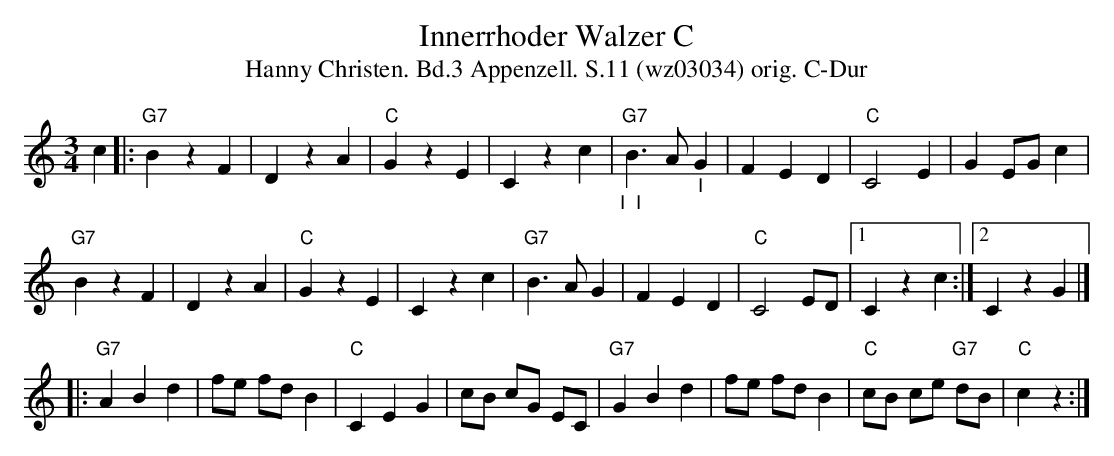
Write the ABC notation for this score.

X:1
T:Innerrhoder Walzer C
T:Hanny Christen. Bd.3 Appenzell. S.11 (wz03034) orig. C-Dur
M:3/4
L:1/4
K:C
c |: "G7"B z F | D z A | "C"G z E | C z c | "G7""_I  I "B>A "_I"G | FED | "C"C2 E | G E/G/ c |
"G7"B z F | DzA | "C"GzE | Czc | "G7"B>A G | FED | "C"C2 E/D/ |1 C z c :|2 C z G |]
|: "G7"ABd | f/e/ f/d/ B | "C"CEG | c/B/ c/G/ E/C/ | "G7"GBd | f/e/ f/d/ B | "C"c/B/ c/e/ "G7"d/B/ | "C"c z :|
